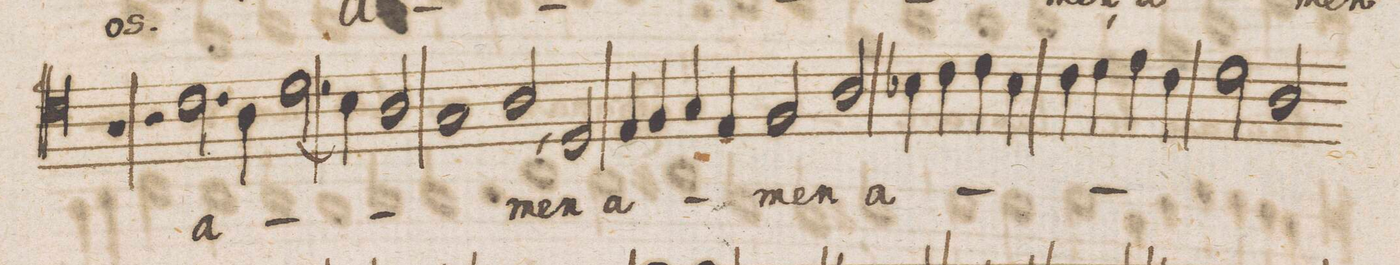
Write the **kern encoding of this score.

**kern	**text	**dynam
*I"Tenore	*	*
*clefC4	*	*
*k[]	*	*
*met(C|)	*	*
*M2/1	*	*
1r	.	.
2r	.	.
2.c\	a-	.
=67-	=67-	=67-
4A\	.	.
(<2.d\	.	.
4B\)	.	.
2A/	.	.
=68-	=68-	=68-
1G	.	.
2A,</	-men	.
2D/	a-	.
=69-	=69-	=69-
4E/	.	.
4F/	.	.
4G/	.	.
4E/	.	.
2F/	-men	.
2A/	a-	.
=70-	=70-	=70-
4B-X\	.	.
4c\	.	.
4d\	.	.
4B-\	.	.
4c\	.	.
4d\	.	.
4e\	.	.
4c\	.	.
=71-	=71-	=71-
2d\	.	.
2A/	.	.
*-	*-	*-
